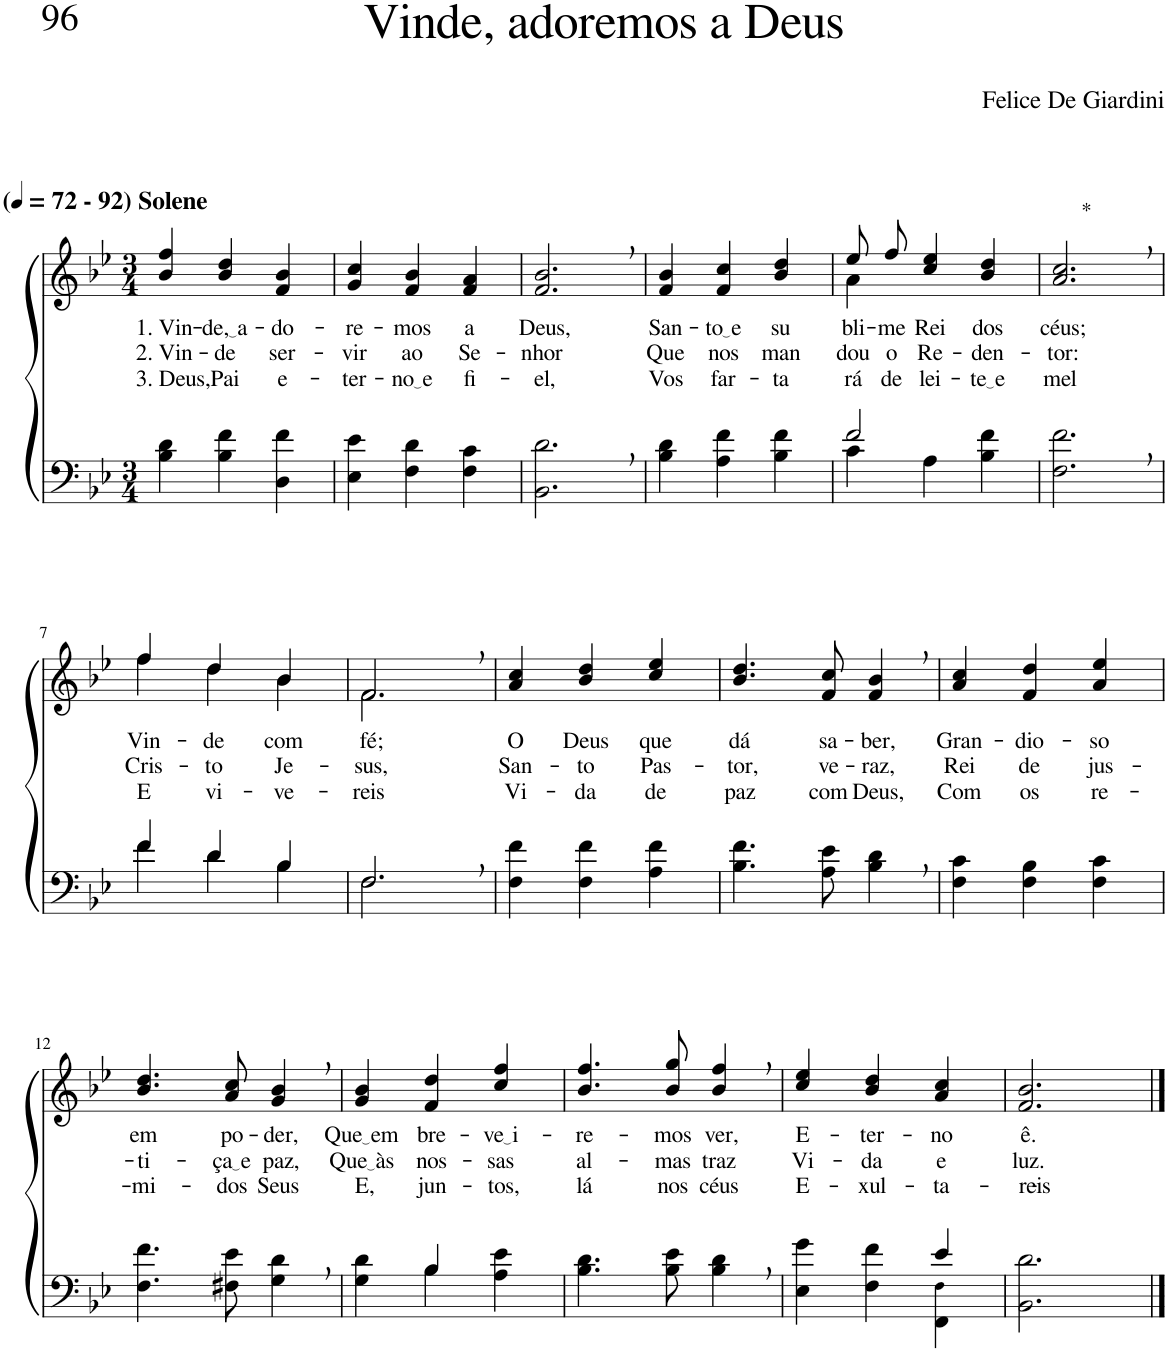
**kern	**kern	**text	**text	**text
*part2	*part1	*part1	*part1	*part1
*staff2	*staff1	*staff1	*staff1	*staff1
*I"Parte III e IV	*I"Parte I e II	*	*	*
*clefF4	*clefG2	*	*	*
*Trd2c3	*Trd2c3	*	*	*
*k[b-e-]	*k[b-e-]	*	*	*
*M3/4	*M3/4	*	*	*
*MM72	*MM72	*	*	*
=1	=1	=1	=1	=1
!	!LO:TX:a:B:t=(	!	!	!
!	!LO:TX:a:B:t=- 92) Solene	!	!	!
!	!	!LO:LY:b	!LO:LY:b	!LO:LY:b
4B-\ 4d\	4b-/ 4ff/	1. Vin-	2. Vin-	3. Deus,
!	!	!LO:LY:b	!LO:LY:b	!LO:LY:b
4B-\ 4f\	4b-/ 4dd/	de, a	-de	Pai
!	!	!LO:LY:b	!LO:LY:b	!LO:LY:b
4D\ 4f\	4f/ 4b-/	-do-	ser-	e-
=2	=2	=2	=2	=2
!	!	!LO:LY:b	!LO:LY:b	!LO:LY:b
4E-\ 4e-\	4g/ 4cc/	-re-	-vir	-ter-
!	!	!LO:LY:b	!LO:LY:b	!LO:LY:b
4F\ 4d\	4f/ 4b-/	-mos	ao	no e
!	!	!LO:LY:b	!LO:LY:b	!LO:LY:b
4F\ 4c\	4f/ 4a/	a	Se-	fi-
=3	=3	=3	=3	=3
!	!	!LO:LY:b	!LO:LY:b	!LO:LY:b
2.BB-\, 2.d\,	2.f/, 2.b-/,	Deus,	-nhor	-el,
=4	=4	=4	=4	=4
!	!	!LO:LY:b	!LO:LY:b	!LO:LY:b
4B-\ 4d\	4f/ 4b-/	San-	Que	Vos
!	!	!LO:LY:b	!LO:LY:b	!LO:LY:b
4A\ 4f\	4f/ 4cc/	to e	nos	far-
!	!	!LO:LY:b	!LO:LY:b	!LO:LY:b
4B-\ 4f\	4b-/ 4dd/	su-	man-	-ta-
=5	=5	=5	=5	=5
*^	*^	*	*	*
!	!	!	!	!LO:LY:b	!LO:LY:b	!LO:LY:b
2f/	4c\	8ee-/L	4a\	-bli-	-dou	-rá
!	!	!	!	!LO:LY:b	!LO:LY:b	!LO:LY:b
.	.	8ff/J	.	-me	o	de
!	!	!	!	!LO:LY:b	!LO:LY:b	!LO:LY:b
.	4A\	4cc/ 4ee-/	2ryy	Rei	Re-	lei-
!	!	!	!	!LO:LY:b	!LO:LY:b	!LO:LY:b
4ryy	4B-\ 4f\	4b-/ 4dd/	.	dos	-den-	te e
*	*	*v	*v	*	*	*
=6	=6	=6	=6	=6	=6
!	!	!LO:TX:a:t=*	!	!	!
!	!	!	!LO:LY:b	!LO:LY:b	!LO:LY:b
*v	*v	*	*	*	*
2.F\, 2.f\,	2.a/, 2.cc/,	céus;	-tor:	mel
!!LO:LB:g=z
=7	=7	=7	=7	=7
*^	*^	*	*	*
!	!	!	!	!LO:LY:b	!LO:LY:b	!LO:LY:b
4f/	4f\	4ff/	4ff\	Vin-	Cris-	E
!	!	!	!	!LO:LY:b	!LO:LY:b	!LO:LY:b
4d/	4d\	4dd/	4dd\	-de	-to	vi-
!	!	!	!	!LO:LY:b	!LO:LY:b	!LO:LY:b
4B-/	4B-\	4b-/	4b-\	com	Je-	-ve-
=8	=8	=8	=8	=8	=8	=8
!	!	!	!	!LO:LY:b	!LO:LY:b	!LO:LY:b
2.F,/	2.F\	2.f,/	2.f\	fé;	-sus,	-reis
=9	=9	=9	=9	=9	=9	=9
!	!	!	!	!LO:LY:b	!LO:LY:b	!LO:LY:b
*v	*v	*	*	*	*	*
*	*v	*v	*	*	*
4F\ 4f\	4a/ 4cc/	O	San-	Vi-
!	!	!LO:LY:b	!LO:LY:b	!LO:LY:b
4F\ 4f\	4b-/ 4dd/	Deus	-to	-da
!	!	!LO:LY:b	!LO:LY:b	!LO:LY:b
4A\ 4f\	4cc/ 4ee-/	que	Pas-	de
=10	=10	=10	=10	=10
!	!	!LO:LY:b	!LO:LY:b	!LO:LY:b
4.B-\ 4.f\	4.b-/ 4.dd/	dá	-tor,	paz
!	!	!LO:LY:b	!LO:LY:b	!LO:LY:b
8A\ 8e-\	8f/ 8cc/	sa-	ve-	com
!	!	!LO:LY:b	!LO:LY:b	!LO:LY:b
4B-\, 4d\,	4f/, 4b-/,	-ber,	-raz,	Deus,
=11	=11	=11	=11	=11
!	!	!LO:LY:b	!LO:LY:b	!LO:LY:b
4F\ 4c\	4a/ 4cc/	Gran-	Rei	Com
!	!	!LO:LY:b	!LO:LY:b	!LO:LY:b
4F\ 4B-\	4f/ 4dd/	-dio-	de	os
!	!	!LO:LY:b	!LO:LY:b	!LO:LY:b
4F\ 4c\	4a/ 4ee-/	-so	jus-	re-
!!LO:LB:g=z
=12	=12	=12	=12	=12
!	!	!LO:LY:b	!LO:LY:b	!LO:LY:b
4.F\ 4.f\	4.b-/ 4.dd/	em	-ti-	-mi-
!	!	!LO:LY:b	!LO:LY:b	!LO:LY:b
8F#X\ 8e-\	8a/ 8cc/	po-	ça e	-dos
!	!	!LO:LY:b	!LO:LY:b	!LO:LY:b
4G\, 4d\,	4g/, 4b-/,	-der,	paz,	Seus
=13	=13	=13	=13	=13
*^	*	*	*	*
!	!	!	!LO:LY:b	!LO:LY:b	!LO:LY:b
4G\ 4d\	4ryy	4g/ 4b-/	Que em	Que às	E,
!	!	!	!LO:LY:b	!LO:LY:b	!LO:LY:b
4B-\	4B-/	4f/ 4dd/	bre-	nos-	jun-
!	!	!	!LO:LY:b	!LO:LY:b	!LO:LY:b
4A\ 4e-\	4ryy	4cc/ 4ff/	ve i	-sas	-tos,
=14	=14	=14	=14	=14	=14
!	!	!	!LO:LY:b	!LO:LY:b	!LO:LY:b
*v	*v	*	*	*	*
4.B-\ 4.d\	4.b-/ 4.ff/	-re-	al-	lá
!	!	!LO:LY:b	!LO:LY:b	!LO:LY:b
8B-\ 8e-\	8b-/ 8gg/	-mos	-mas	nos
!	!	!LO:LY:b	!LO:LY:b	!LO:LY:b
4B-\, 4d\,	4b-/, 4ff/,	ver,	traz	céus
=15	=15	=15	=15	=15
*^	*	*	*	*
!	!	!	!LO:LY:b	!LO:LY:b	!LO:LY:b
4E-\ 4g\	2ryy	4cc/ 4ee-/	E-	Vi-	E-
!	!	!	!LO:LY:b	!LO:LY:b	!LO:LY:b
4F\ 4f\	.	4b-/ 4dd/	-ter-	-da	-xul-
!	!	!	!LO:LY:b	!LO:LY:b	!LO:LY:b
4e-/	4FF\ 4F!\	4a/ 4cc/	-no	e	-ta-
=16	=16	=16	=16	=16	=16
!	!	!	!LO:LY:b	!LO:LY:b	!LO:LY:b
*v	*v	*	*	*	*
2.BB-\ 2.d\	2.f/ 2.b-/	ê.	luz.	-reis-
==	==	==	==	==
*-	*-	*-	*-	*-
